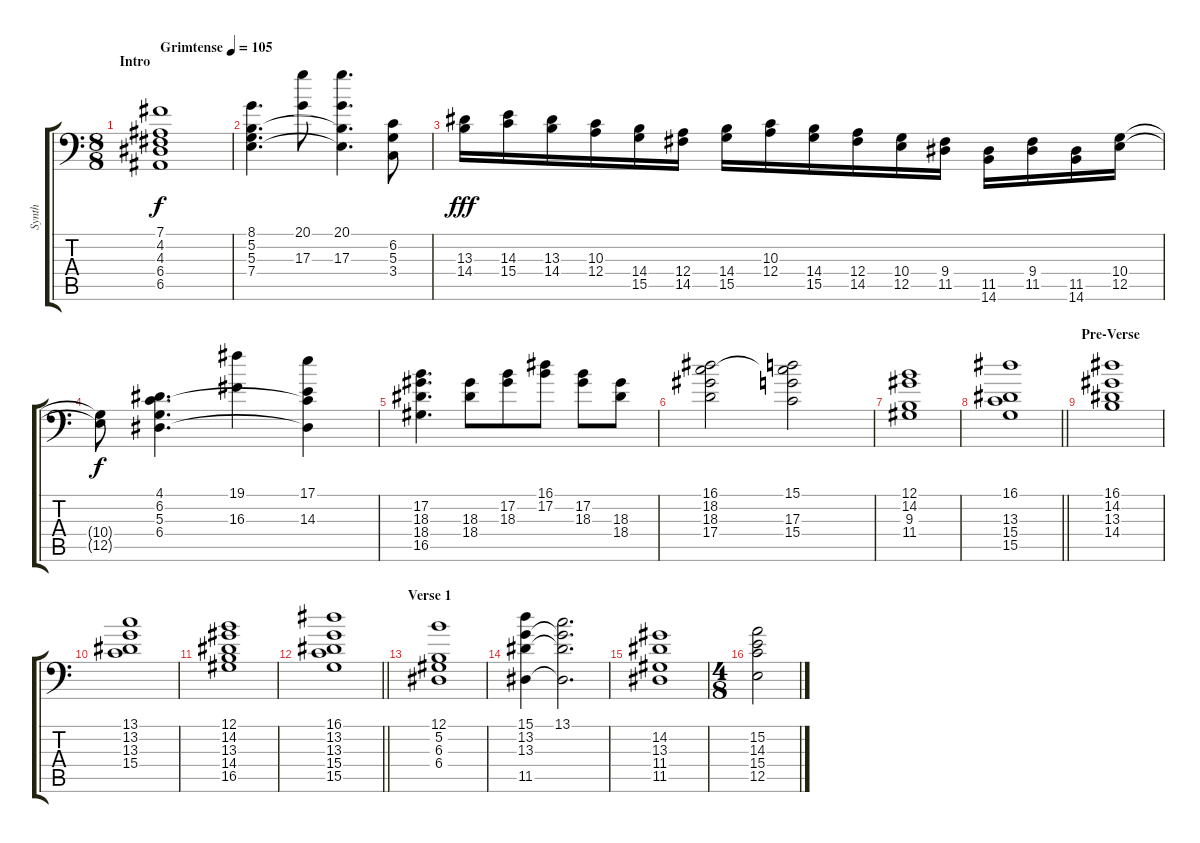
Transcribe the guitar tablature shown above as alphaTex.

\track ("Synth" "Synth") {instrument stringensemble1}
\staff {score tabs}
\tuning (B3 Gb3 D3 A2 E2 A1) {hide}
\ts (8 8)
\section ("" "Intro")
\tempo (105 "Grimtense")
\clef f4
\ks c
(7.1 4.2 4.3 6.4 6.5).1{dy f instrument stringensemble1} |
(8.1 5.2 5.3 7.4).4{d} (20.1 17.3).8 (20.1 5.2{t} 17.3 7.4{t}).4{d} (6.2 5.3 3.4).8 |
(13.3 14.4).16{dy fff} (14.3 15.4).16 (13.3 14.4).16 (10.3 12.4).16 (14.4 15.5).16 (12.4 14.5).16 (14.4 15.5).16 (10.3 12.4).16 (14.4 15.5).16 (12.4 14.5).16 (10.4 12.5).16 (9.4 11.5).16 (11.5 14.6).16 (9.4 11.5).16 (11.5 14.6).16 (10.4 12.5).16 |
(10.4{t} 12.5{t}).8{dy f} (4.1 6.2 5.3 6.4).4{d} (19.1 16.3).4 (17.1 6.2{t} 14.3 6.4{t}).4 |
(17.2 18.3 18.4 16.5).4{d} (18.3 18.4).8 (17.2 18.3).8 (16.1 17.2).8 (17.2 18.3).8 (18.3 18.4).8 |
(16.1 18.2 18.3 17.4).2 (15.1 18.2{t} 17.3 15.4).2 |
(12.1 14.2 9.3 11.4).1 |
\barLineRight lightlight
(16.1 13.3 15.4 15.5).1 |
\section ("" "Pre-Verse ")
(16.1 14.2 13.3 14.4).1 |
(13.1 13.2 13.3 15.4).1 |
(12.1 14.2 13.3 14.4 16.5).1 |
\barLineRight lightlight
(16.1 13.2 13.3 15.4 15.5).1 |
\section ("" "Verse 1")
(12.1 5.2 6.3 6.4).1 |
(15.1 13.2 13.3 11.5).4 (13.1 13.2{t} 13.3{t} 11.5{t}).2{d} |
(14.2 13.3 11.4 11.5).1 |
\ts (4 8)
(15.2 14.3 15.4 12.5).2
